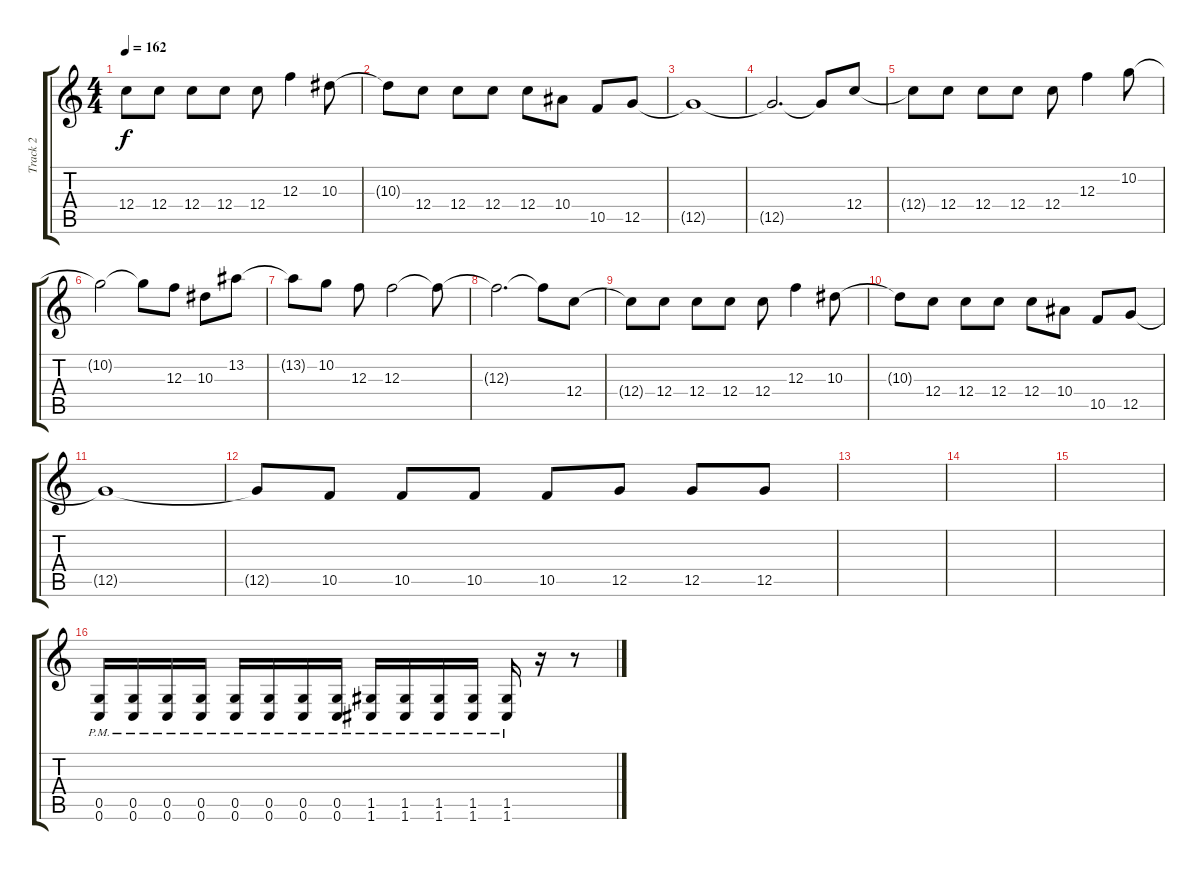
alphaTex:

\track ("Track 2" "Track 2") {instrument distortionguitar}
\staff {score tabs}
\tuning (D4 A3 F3 C3 G2 C2) {hide}
\ts (4 4)
\tempo 162
\clef g2
\ks c
12.4{t}.8{dy f} 12.4.8 12.4.8 12.4.8 12.4.8 12.3.4 10.3.8 |
10.3{t}.8 12.4.8 12.4.8 12.4.8 12.4.8 10.4.8 10.5.8 12.5.8 |
12.5{t}.1 |
12.5{t}.2{d} 12.5{t}.8 12.4.8 |
12.4{t}.8 12.4.8 12.4.8 12.4.8 12.4.8 12.3.4 10.2.8 |
10.2{t}.2 10.2{t}.8 12.3.8 10.3.8 13.2.8 |
13.2{t}.8 10.2.8 12.3.8 12.3.2 12.3{t}.8 |
12.3{t}.2{d} 12.3{t}.8 12.4.8 |
12.4{t}.8 12.4.8 12.4.8 12.4.8 12.4.8 12.3.4 10.3.8 |
10.3{t}.8 12.4.8 12.4.8 12.4.8 12.4.8 10.4.8 10.5.8 12.5.8 |
12.5{t}.1 |
12.5{t}.8 10.5.8 10.5.8 10.5.8 10.5.8 12.5.8 12.5.8 12.5.8 |
|
|
|
(0.5{pm} 0.6{pm}).16 (0.5{pm} 0.6{pm}).16 (0.5{pm} 0.6{pm}).16 (0.5{pm} 0.6{pm}).16 (0.5{pm} 0.6{pm}).16 (0.5{pm} 0.6{pm}).16 (0.5{pm} 0.6{pm}).16 (0.5{pm} 0.6{pm}).16 (1.5{pm} 1.6{pm}).16 (1.5{pm} 1.6{pm}).16 (1.5{pm} 1.6{pm}).16 (1.5{pm} 1.6{pm}).16 (1.5{pm} 1.6{pm}).16 r.16 r.8
